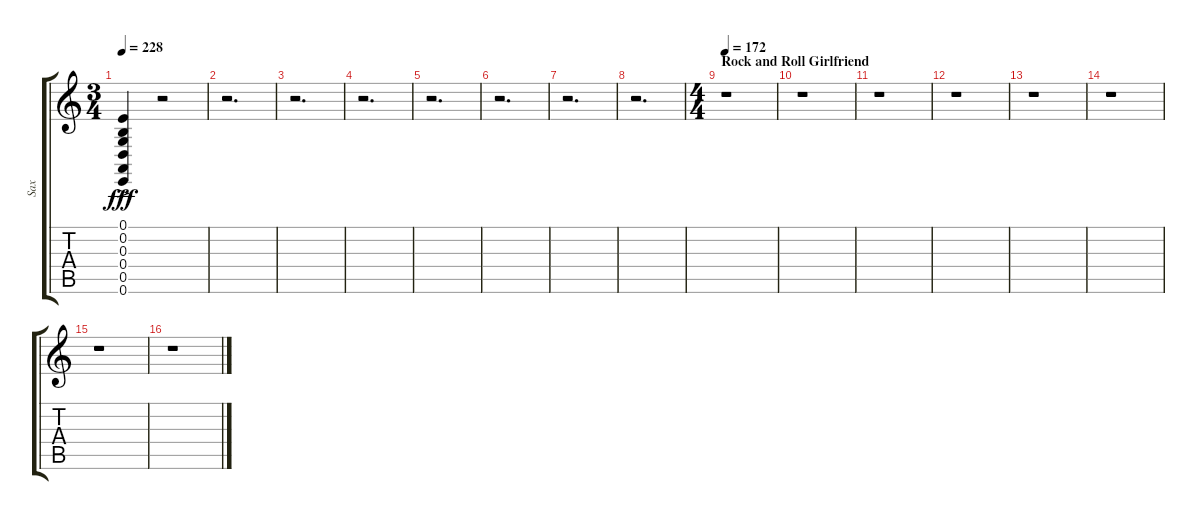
\track ("Sax" "Sax") {instrument altosax}
\staff {score tabs}
\tuning (E4 B3 G3 D3 A2 E2) {hide}
\ts (3 4)
\tempo 228
\clef g2
\ks c
(0.1 0.2 0.3 0.4{ac} 0.5{ac} 0.6{ac}).4{dy fff volume 16} r.2 |
r.2{d} |
r.2{d} |
r.2{d} |
r.2{d} |
r.2{d} |
r.2{d} |
r.2{d} |
\ts (4 4)
\section ("" "Rock and Roll Girlfriend")
\tempo 172
r.1{volume 11 instrument altosax} |
r.1 |
r.1 |
r.1 |
r.1 |
r.1 |
r.1 |
r.1
